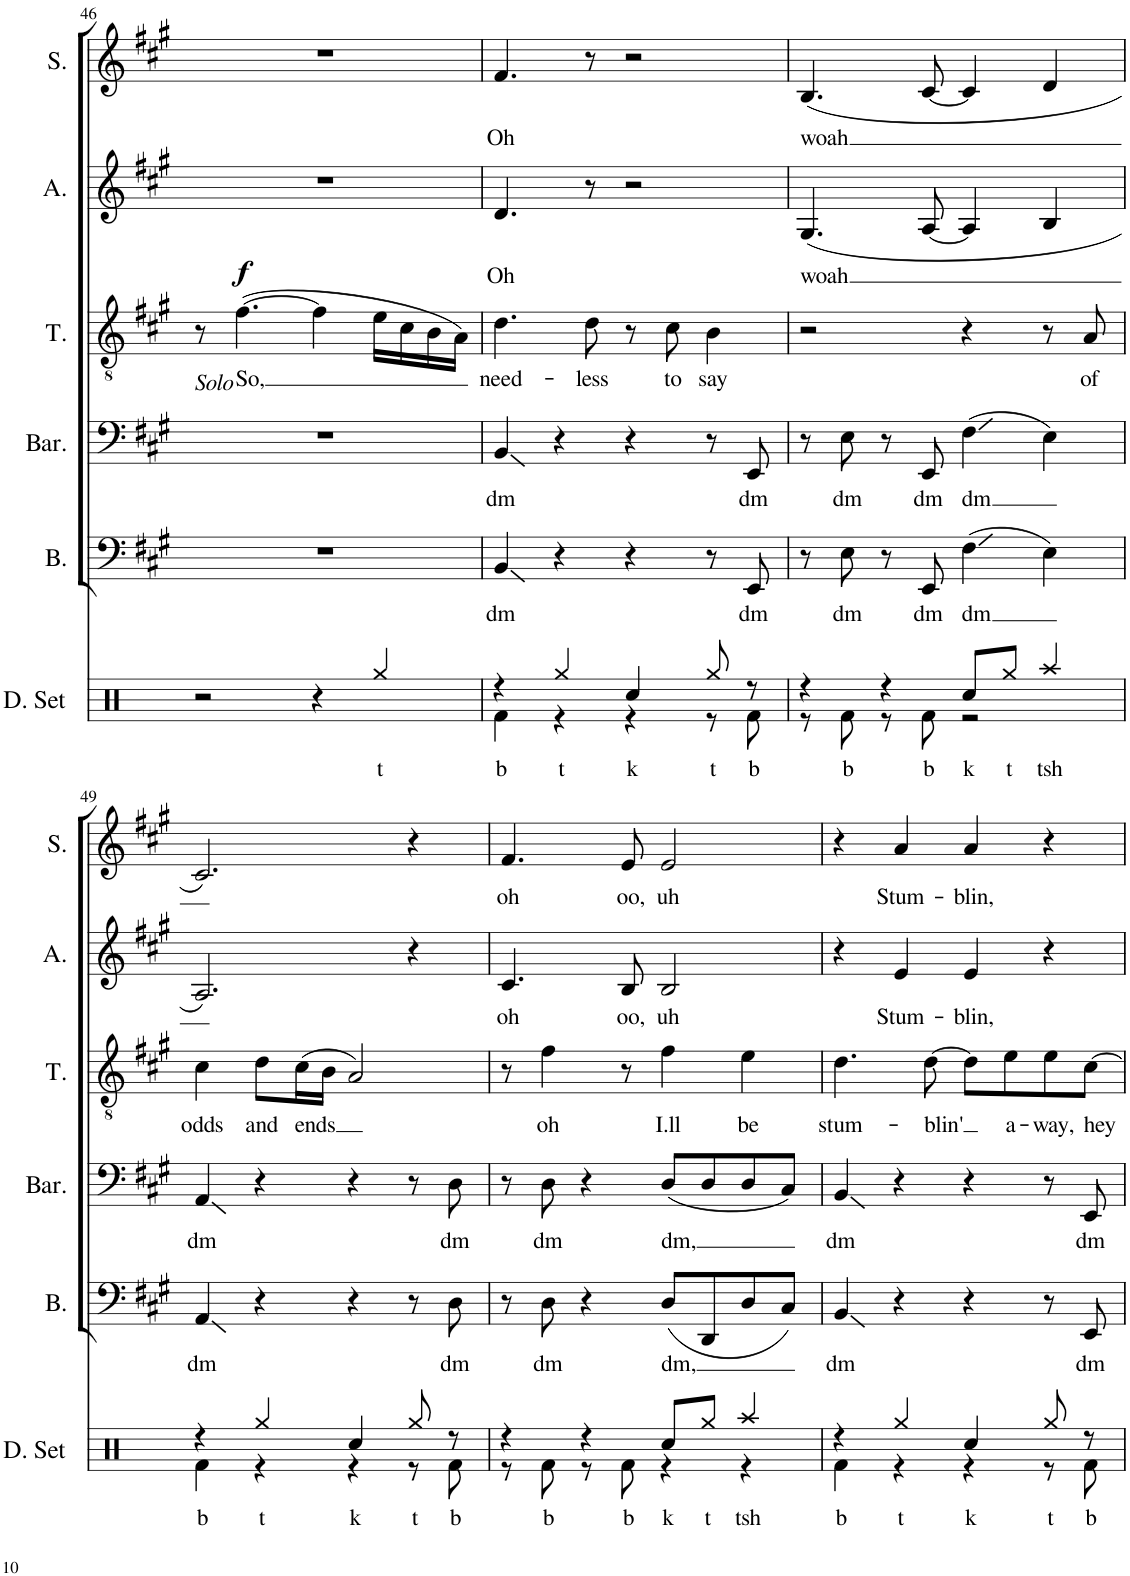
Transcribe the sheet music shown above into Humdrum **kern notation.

**kern	**text	**kern	**text	**kern	**text	**kern	**text	**dynam	**kern	**text	**kern	**text
*part6	*part6	*part5	*part5	*part4	*part4	*part3	*part3	*part3	*part2	*part2	*part1	*part1
*staff6	*staff6	*staff5	*staff5	*staff4	*staff4	*staff3	*staff3	*staff3	*staff2	*staff2	*staff1	*staff1
*I"Drumset	*	*I"Bass	*	*I"Baritone	*	*I"Tenor	*	*	*I"Alto	*	*I"Soprano	*
*I'D. Set	*	*I'B.	*	*I'Bar.	*	*I'T.	*	*	*I'A.	*	*I'S.	*
!!LO:PB:g=z
*clefX	*	*clefF4	*	*clefF4	*	*clefGv2	*	*	*clefG2	*	*clefG2	*
*k[]	*	*k[f#c#g#]	*	*k[f#c#g#]	*	*k[f#c#g#]	*	*	*k[f#c#g#]	*	*k[f#c#g#]	*
*M4/4	*	*M4/4	*	*M4/4	*	*M4/4	*	*	*M4/4	*	*M4/4	*
=46	=46	=46	=46	=46	=46	=46	=46	=46	=46	=46	=46	=46
!	!	!	!	!	!	!LO:TX:b:i:t=Solo	!	!	!	!	!	!
2r	.	1r	.	1r	.	8r	.	.	1r	.	1r	.
!	!	!	!	!	!	!	!LO:LY:b	!LO:DY:a	!	!	!	!
.	.	.	.	.	.	([4.f#\	So,	f	.	.	.	.
4r	.	.	.	.	.	4f#\]	.	.	.	.	.	.
!	!LO:LY:b	!	!	!	!	!	!	!	!	!	!	!
4Rgg/	t	.	.	.	.	16e\LL	.	.	.	.	.	.
.	.	.	.	.	.	16c#\	.	.	.	.	.	.
.	.	.	.	.	.	16B\	.	.	.	.	.	.
.	.	.	.	.	.	16A\JJ)	.	.	.	.	.	.
=47	=47	=47	=47	=47	=47	=47	=47	=47	=47	=47	=47	=47
*^	*	*	*	*	*	*	*	*	*	*	*	*
!	!	!LO:LY:b	!	!LO:LY:b	!	!LO:LY:b	!	!LO:LY:b	!	!	!LO:LY:b	!	!LO:LY:b
4r	4Rf\	b	4BB/	dm	4BB/	dm	4.d\	need-	.	4.d/	Oh	4.f#/	Oh
!	!	!LO:LY:b	!	!	!	!	!	!	!	!	!	!	!
4Rgg/	4r	t	4r	.	4r	.	.	.	.	.	.	.	.
!	!	!	!	!	!	!	!	!LO:LY:b	!	!	!	!	!
.	.	.	.	.	.	.	8d\	-less	.	8r	.	8r	.
!	!	!LO:LY:b	!	!	!	!	!	!	!	!	!	!	!
4Rcc/	4r	k	4r	.	4r	.	8r	.	.	2r	.	2r	.
!	!	!	!	!	!	!	!	!LO:LY:b	!	!	!	!	!
.	.	.	.	.	.	.	8c#\	to	.	.	.	.	.
!	!	!LO:LY:b	!	!	!	!	!	!LO:LY:b	!	!	!	!	!
8Rgg/	8r	t	8r	.	8r	.	4B\	say	.	.	.	.	.
!	!	!LO:LY:b	!	!LO:LY:b	!	!LO:LY:b	!	!	!	!	!	!	!
8r	8Rf\	b	8EE/	dm	8EE/	dm	.	.	.	.	.	.	.
=48	=48	=48	=48	=48	=48	=48	=48	=48	=48	=48	=48	=48	=48
!	!	!	!	!	!	!	!	!	!	!	!LO:LY:b	!	!LO:LY:b
4r	8r	.	8r	.	8r	.	2r	.	.	(4.G#/	woah	(4.B/	woah
!	!	!LO:LY:b	!	!LO:LY:b	!	!LO:LY:b	!	!	!	!	!	!	!
.	8Rf\	b	8E\	dm	8E\	dm	.	.	.	.	.	.	.
4r	8r	.	8r	.	8r	.	.	.	.	.	.	.	.
!	!	!LO:LY:b	!	!LO:LY:b	!	!LO:LY:b	!	!	!	!	!	!	!
.	8Rf\	b	8EE/	dm	8EE/	dm	.	.	.	[8A/	.	[8c#/	.
!	!	!LO:LY:b	!	!LO:LY:b	!	!LO:LY:b	!	!	!	!	!	!	!
8Rcc/L	2r	k	(4F#\	dm	(4F#\	dm	4r	.	.	4A/]	.	4c#/]	.
!	!	!LO:LY:b	!	!	!	!	!	!	!	!	!	!	!
8Rgg/J	.	t	.	.	.	.	.	.	.	.	.	.	.
!	!	!LO:LY:b	!	!	!	!	!	!	!	!	!	!	!
4Raa/	.	tsh	4E\)	.	4E\)	.	8r	.	.	4B/	.	4d/	.
!	!	!	!	!	!	!	!	!LO:LY:b	!	!	!	!	!
.	.	.	.	.	.	.	8A/	of	.	.	.	.	.
!!LO:LB:g=z
=49	=49	=49	=49	=49	=49	=49	=49	=49	=49	=49	=49	=49	=49
!	!	!LO:LY:b	!	!LO:LY:b	!	!LO:LY:b	!	!LO:LY:b	!	!	!	!	!
4r	4Rf\	b	4AA/	dm	4AA/	dm	4c#\	odds	.	2.A/)	.	2.c#/)	.
!	!	!LO:LY:b	!	!	!	!	!	!LO:LY:b	!	!	!	!	!
4Rgg/	4r	t	4r	.	4r	.	8d\L	and	.	.	.	.	.
!	!	!	!	!	!	!	!	!LO:LY:b	!	!	!	!	!
.	.	.	.	.	.	.	(16c#\L	ends	.	.	.	.	.
.	.	.	.	.	.	.	16B\JJ	.	.	.	.	.	.
!	!	!LO:LY:b	!	!	!	!	!	!	!	!	!	!	!
4Rcc/	4r	k	4r	.	4r	.	2A/)	.	.	.	.	.	.
!	!	!LO:LY:b	!	!	!	!	!	!	!	!	!	!	!
8Rgg/	8r	t	8r	.	8r	.	.	.	.	4r	.	4r	.
!	!	!LO:LY:b	!	!LO:LY:b	!	!LO:LY:b	!	!	!	!	!	!	!
8r	8Rf\	b	8D\	dm	8D\	dm	.	.	.	.	.	.	.
=50	=50	=50	=50	=50	=50	=50	=50	=50	=50	=50	=50	=50	=50
!	!	!	!	!	!	!	!	!	!	!	!LO:LY:b	!	!LO:LY:b
4r	8r	.	8r	.	8r	.	8r	.	.	4.c#/	oh	4.f#/	oh
!	!	!LO:LY:b	!	!LO:LY:b	!	!LO:LY:b	!	!LO:LY:b	!	!	!	!	!
.	8Rf\	b	8D\	dm	8D\	dm	4f#\	oh	.	.	.	.	.
4r	8r	.	4r	.	4r	.	.	.	.	.	.	.	.
!	!	!LO:LY:b	!	!	!	!	!	!	!	!	!LO:LY:b	!	!LO:LY:b
.	8Rf\	b	.	.	.	.	8r	.	.	8B/	oo,	8e/	oo,
!	!	!LO:LY:b	!	!LO:LY:b	!	!LO:LY:b	!	!LO:LY:b	!	!	!LO:LY:b	!	!LO:LY:b
8Rcc/L	4r	k	(8D/L	dm,	(8D/L	dm,	4f#\	I.ll	.	2B/	uh	2e/	uh
!	!	!LO:LY:b	!	!	!	!	!	!	!	!	!	!	!
8Rgg/J	.	t	8DD/	.	8D/	.	.	.	.	.	.	.	.
!	!	!LO:LY:b	!	!	!	!	!	!LO:LY:b	!	!	!	!	!
4Raa/	4r	tsh	8D/	.	8D/	.	4e\	be	.	.	.	.	.
.	.	.	8C#/J)	.	8C#/J)	.	.	.	.	.	.	.	.
=51	=51	=51	=51	=51	=51	=51	=51	=51	=51	=51	=51	=51	=51
!	!	!LO:LY:b	!	!LO:LY:b	!	!LO:LY:b	!	!LO:LY:b	!	!	!	!	!
4r	4Rf\	b	4BB/	dm	4BB/	dm	4.d\	stum-	.	4r	.	4r	.
!	!	!LO:LY:b	!	!	!	!	!	!	!	!	!LO:LY:b	!	!LO:LY:b
4Rgg/	4r	t	4r	.	4r	.	.	.	.	4e/	Stum-	4a/	Stum-
!	!	!	!	!	!	!	!	!LO:LY:b	!	!	!	!	!
.	.	.	.	.	.	.	[8d\	-blin'	.	.	.	.	.
!	!	!LO:LY:b	!	!	!	!	!	!	!	!	!LO:LY:b	!	!LO:LY:b
4Rcc/	4r	k	4r	.	4r	.	8d\L]	.	.	4e/	-blin,	4a/	-blin,
!	!	!	!	!	!	!	!	!LO:LY:b	!	!	!	!	!
.	.	.	.	.	.	.	8e\	a-	.	.	.	.	.
!	!	!LO:LY:b	!	!	!	!	!	!LO:LY:b	!	!	!	!	!
8Rgg/	8r	t	8r	.	8r	.	8e\	-way,	.	4r	.	4r	.
!	!	!LO:LY:b	!	!LO:LY:b	!	!LO:LY:b	!	!LO:LY:b	!	!	!	!	!
8r	8Rf\	b	8EE/	dm	8EE/	dm	[8c#\J	hey	.	.	.	.	.
*v	*v	*	*	*	*	*	*	*	*	*	*	*	*
=	=	=	=	=	=	=	=	=	=	=	=	=
*-	*-	*-	*-	*-	*-	*-	*-	*-	*-	*-	*-	*-
